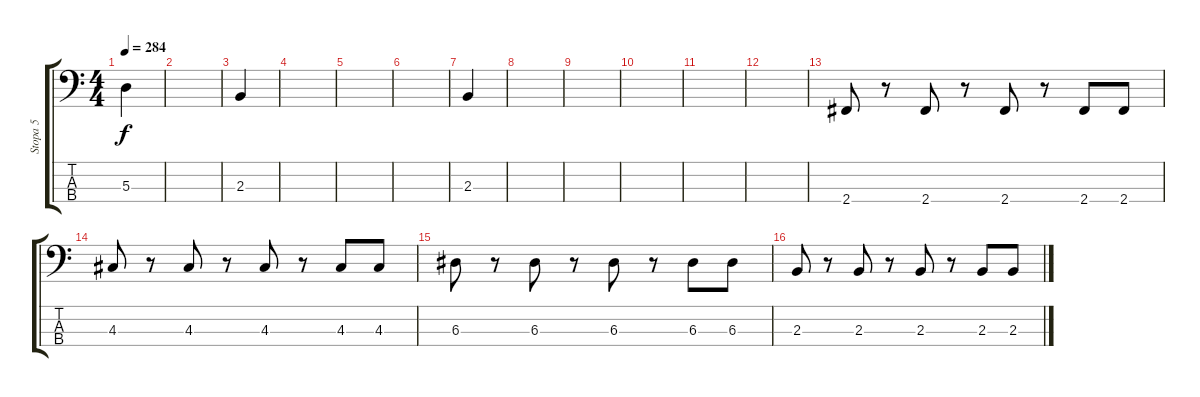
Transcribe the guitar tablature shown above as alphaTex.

\track ("Stopa 5" "Stopa 5") {instrument electricbassfinger}
\staff {score tabs}
\tuning (G2 D2 A1 E1) {hide}
\ts (4 4)
\tempo 284
\clef f4
\ks c
5.3.4{dy f} |
|
2.3.4 |
|
|
|
2.3.4 |
|
|
|
|
|
2.4.8 r.8 2.4.8 r.8 2.4.8 r.8 2.4.8 2.4.8 |
4.3.8 r.8 4.3.8 r.8 4.3.8 r.8 4.3.8 4.3.8 |
6.3.8 r.8 6.3.8 r.8 6.3.8 r.8 6.3.8 6.3.8 |
2.3.8 r.8 2.3.8 r.8 2.3.8 r.8 2.3.8 2.3.8
